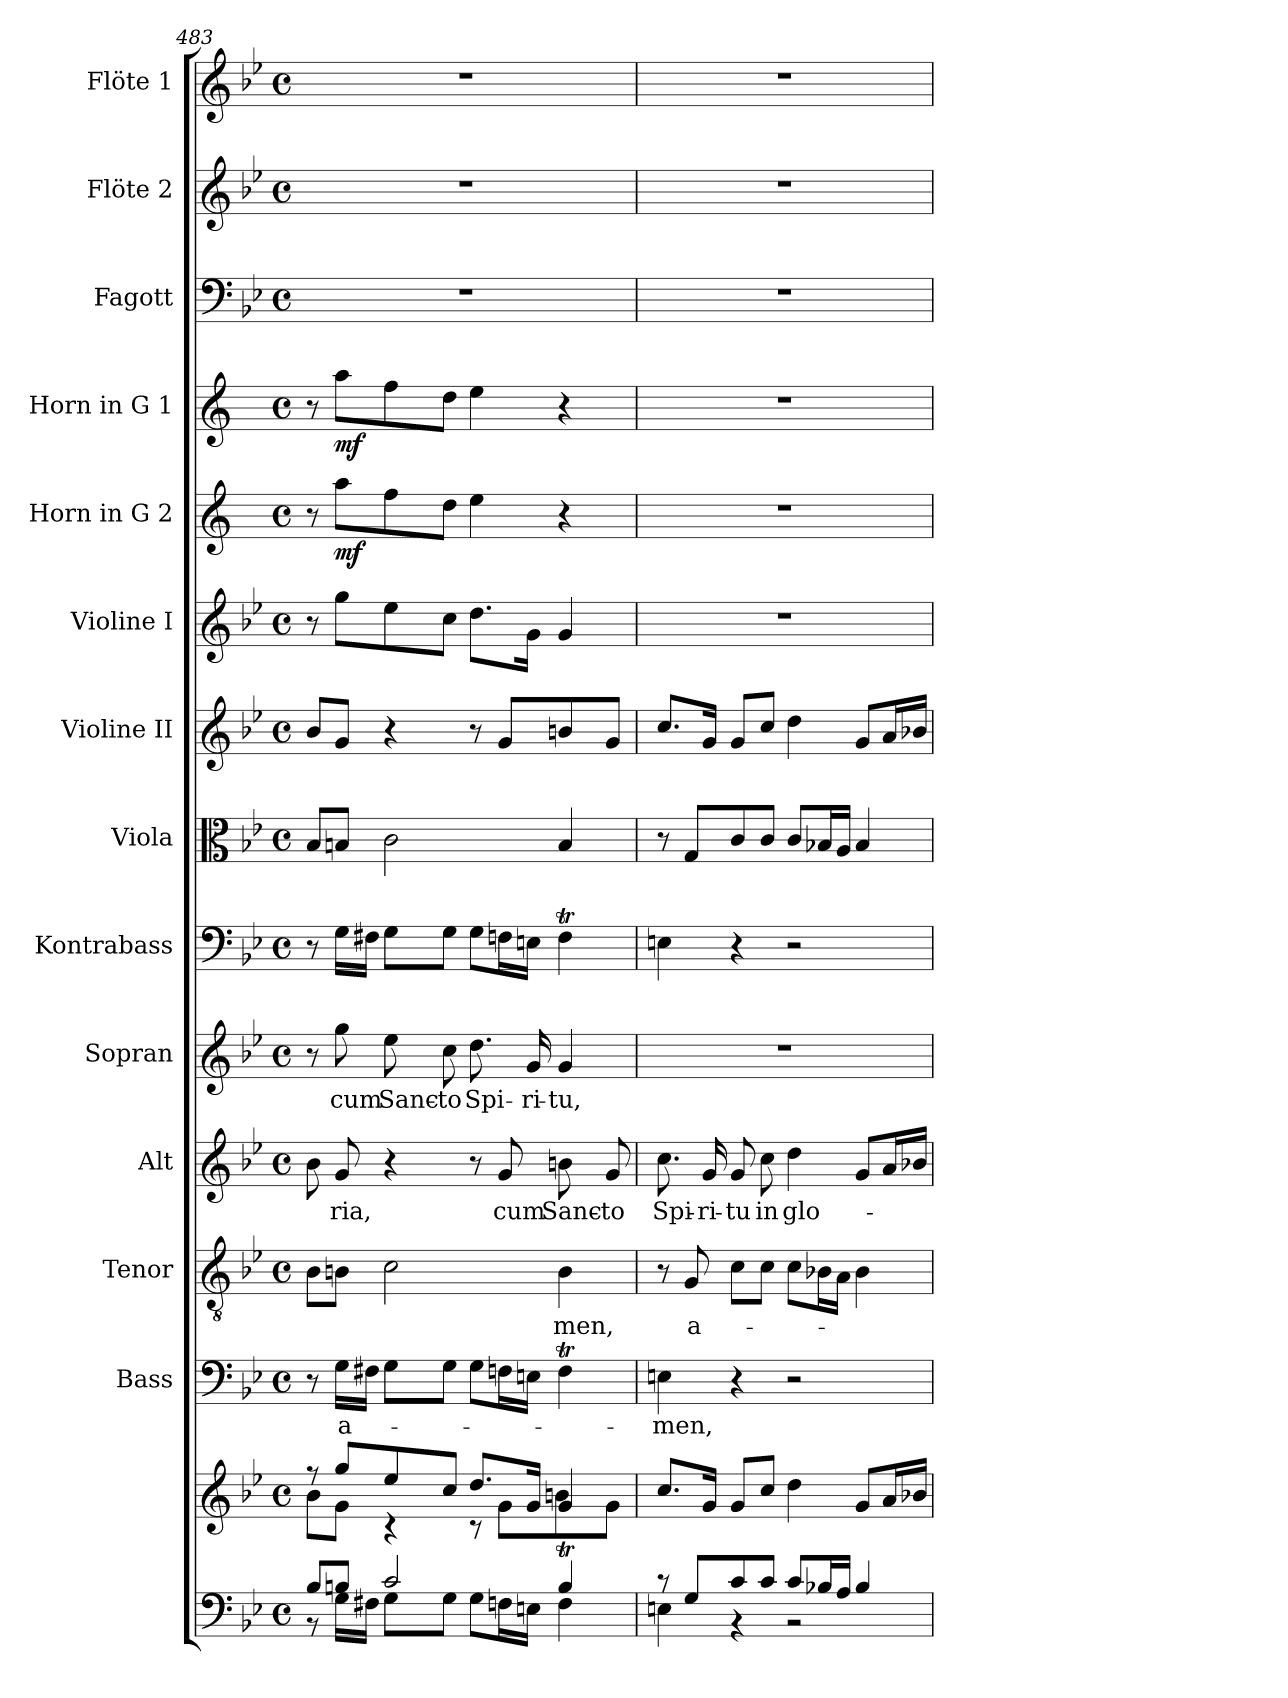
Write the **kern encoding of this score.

**kern	**kern	**kern	**text	**kern	**text	**kern	**text	**kern	**text	**kern	**kern	**kern	**kern	**kern	**dynam	**kern	**dynam	**kern	**kern	**kern
*part14	*part14	*part13	*part13	*part12	*part12	*part11	*part11	*part10	*part10	*part9	*part8	*part7	*part6	*part5	*part5	*part4	*part4	*part3	*part2	*part1
*staff15	*staff14	*staff13	*staff13	*staff12	*staff12	*staff11	*staff11	*staff10	*staff10	*staff9	*staff8	*staff7	*staff6	*staff5	*staff5	*staff4	*staff4	*staff3	*staff2	*staff1
*	*	*I"Bass	*	*I"Tenor	*	*I"Alt	*	*I"Sopran	*	*I"Kontrabass	*I"Viola	*I"Violine II	*I"Violine I	*I"Horn in G 2	*	*I"Horn in G 1	*	*I"Fagott	*I"Flöte 2	*I"Flöte 1
*	*	*I'B.	*	*I'T.	*	*I'A.	*	*I'S.	*	*I'Kb.	*I'Vla.	*I'Vl. II	*I'Vl. I	*	*	*	*	*I'Fg.	*I'Fl. 2	*I'Fl. 1
!!LO:PB:g=z
*clefF4	*clefG2	*clefF4	*	*clefGv2	*	*clefG2	*	*clefG2	*	*clefF4	*clefC3	*clefG2	*clefG2	*clefG2	*	*clefG2	*	*clefF4	*clefG2	*clefG2
*	*	*	*	*	*	*	*	*	*	*ITrd7c12	*	*	*	*ITrd1c2	*	*ITrd1c2	*	*	*	*
*k[b-e-]	*k[b-e-]	*k[b-e-]	*	*k[b-e-]	*	*k[b-e-]	*	*k[b-e-]	*	*k[b-e-]	*k[b-e-]	*k[b-e-]	*k[b-e-]	*k[b-e-]	*	*k[b-e-]	*	*k[b-e-]	*k[b-e-]	*k[b-e-]
*B-:	*B-:	*B-:	*	*B-:	*	*B-:	*	*B-:	*	*B-:	*B-:	*B-:	*B-:	*B-:	*	*B-:	*	*B-:	*B-:	*B-:
*M4/4	*M4/4	*M4/4	*	*M4/4	*	*M4/4	*	*M4/4	*	*M4/4	*M4/4	*M4/4	*M4/4	*M4/4	*	*M4/4	*	*M4/4	*M4/4	*M4/4
*met(c)	*met(c)	*met(c)	*	*met(c)	*	*met(c)	*	*met(c)	*	*met(c)	*met(c)	*met(c)	*met(c)	*met(c)	*	*met(c)	*	*met(c)	*met(c)	*met(c)
=483	=483	=483	=483	=483	=483	=483	=483	=483	=483	=483	=483	=483	=483	=483	=483	=483	=483	=483	=483	=483
*^	*^	*	*	*	*	*	*	*	*	*	*	*	*	*	*	*	*	*	*	*
8B-/L	8r	8rff	8b-\L	8r	.	8B-\L	.	8b-\	.	8r	.	8r	8B-/L	8b-/L	8r	8r	.	8r	.	1r	1r	1r
!	!	!	!	!	!LO:LY:b	!	!	!	!LO:LY:b	!	!LO:LY:b	!	!	!	!	!	!LO:DY:b	!	!LO:DY:b	!	!	!
8Bn/J	16G\LL	8gg/L	8g\J	16G\LL	a-	8Bn\J	.	8g/	-ria,	8gg\	cum	16GG\LL	8Bn/J	8g/J	8gg\L	8gg\L	mf	8gg\L	mf	.	.	.
.	16F#X\JJ	.	.	16F#X\JJ	.	.	.	.	.	.	.	16FF#X\JJ	.	.	.	.	.	.	.	.	.	.
!	!	!	!	!	!	!	!	!	!	!	!LO:LY:b	!	!	!	!	!	!	!	!	!	!	!
2c/	8G\L	8ee-/	4rc	8G\L	.	2c\	.	4r	.	8ee-\	Sanc-	8GG\L	2c\	4r	8ee-\	8ee-\	.	8ee-\	.	.	.	.
!	!	!	!	!	!	!	!	!	!	!	!LO:LY:b	!	!	!	!	!	!	!	!	!	!	!
.	8G\J	8cc/J	.	8G\J	.	.	.	.	.	8cc\	-to	8GG\J	.	.	8cc\J	8cc\J	.	8cc\J	.	.	.	.
!	!	!	!	!	!	!	!	!	!	!	!LO:LY:b	!	!	!	!	!	!	!	!	!	!	!
.	8G\L	8.dd/L	8rc	8G\L	.	.	.	8r	.	8.dd\	Spi-	8GG\L	.	8r	8.dd\L	4dd\	.	4dd\	.	.	.	.
!	!	!	!	!	!	!	!	!	!LO:LY:b	!	!	!	!	!	!	!	!	!	!	!	!	!
.	16Fn\L	.	8g\L	16Fn\L	.	.	.	8g/	cum	.	.	16FFn\L	.	8g/L	.	.	.	.	.	.	.	.
!	!	!	!	!	!	!	!	!	!	!	!LO:LY:b	!	!	!	!	!	!	!	!	!	!	!
.	16En\JJ	16g/Jk	.	16En\JJ	.	.	.	.	.	16g/	-ri-	16EEn\JJ	.	.	16g\Jk	.	.	.	.	.	.	.
!	!	!	!	!	!	!	!LO:LY:b	!	!LO:LY:b	!	!LO:LY:b	!	!	!	!	!	!	!	!	!	!	!
4Bt/	4F\	4g/	8bn\	4FT\	.	4B\	-men,	8bn\	Sanc-	4g/	-tu,	4FFT\	4B/	8bn/	4g/	4r	.	4r	.	.	.	.
!	!	!	!	!	!	!	!	!	!LO:LY:b	!	!	!	!	!	!	!	!	!	!	!	!	!
.	.	.	8g\J	.	.	.	.	8g/	-to	.	.	.	.	8g/J	.	.	.	.	.	.	.	.
=484	=484	=484	=484	=484	=484	=484	=484	=484	=484	=484	=484	=484	=484	=484	=484	=484	=484	=484	=484	=484	=484	=484
!	!	!	!	!	!LO:LY:b	!	!	!	!LO:LY:b	!	!	!	!	!	!	!	!	!	!	!	!	!
*	*	*v	*v	*	*	*	*	*	*	*	*	*	*	*	*	*	*	*	*	*	*	*
8rB	4En\	8.cc/L	4En\	-men,	8r	.	8.cc\	Spi-	1r	.	4EEn\	8r	8.cc/L	1r	1r	.	1r	.	1r	1r	1r
!	!	!	!	!	!	!LO:LY:b	!	!	!	!	!	!	!	!	!	!	!	!	!	!	!
8G/L	.	.	.	.	8G/	a-	.	.	.	.	.	8G/L	.	.	.	.	.	.	.	.	.
!	!	!	!	!	!	!	!	!LO:LY:b	!	!	!	!	!	!	!	!	!	!	!	!	!
.	.	16g/Jk	.	.	.	.	16g/	-ri-	.	.	.	.	16g/Jk	.	.	.	.	.	.	.	.
!	!	!	!	!	!	!	!	!LO:LY:b	!	!	!	!	!	!	!	!	!	!	!	!	!
8c/	4r	8g/L	4r	.	8c\L	.	8g/	-tu	.	.	4r	8c/	8g/L	.	.	.	.	.	.	.	.
!	!	!	!	!	!	!	!	!LO:LY:b	!	!	!	!	!	!	!	!	!	!	!	!	!
8c/J	.	8cc/J	.	.	8c\J	.	8cc\	in	.	.	.	8c/J	8cc/J	.	.	.	.	.	.	.	.
!	!	!	!	!	!	!	!	!LO:LY:b	!	!	!	!	!	!	!	!	!	!	!	!	!
8c/L	2r	4dd\	2r	.	8c\L	.	4dd\	glo-	.	.	2r	8c/L	4dd\	.	.	.	.	.	.	.	.
16B-X/L	.	.	.	.	16B-X\L	.	.	.	.	.	.	16B-X/L	.	.	.	.	.	.	.	.	.
16A/JJ	.	.	.	.	16A\JJ	.	.	.	.	.	.	16A/JJ	.	.	.	.	.	.	.	.	.
4B-/	.	8g/L	.	.	4B-\	.	8g/L	.	.	.	.	4B-/	8g/L	.	.	.	.	.	.	.	.
.	.	16a/L	.	.	.	.	16a/L	.	.	.	.	.	16a/L	.	.	.	.	.	.	.	.
.	.	16b-X/JJ	.	.	.	.	16b-X/JJ	.	.	.	.	.	16b-X/JJ	.	.	.	.	.	.	.	.
*v	*v	*	*	*	*	*	*	*	*	*	*	*	*	*	*	*	*	*	*	*	*
=	=	=	=	=	=	=	=	=	=	=	=	=	=	=	=	=	=	=	=	=
*-	*-	*-	*-	*-	*-	*-	*-	*-	*-	*-	*-	*-	*-	*-	*-	*-	*-	*-	*-	*-
